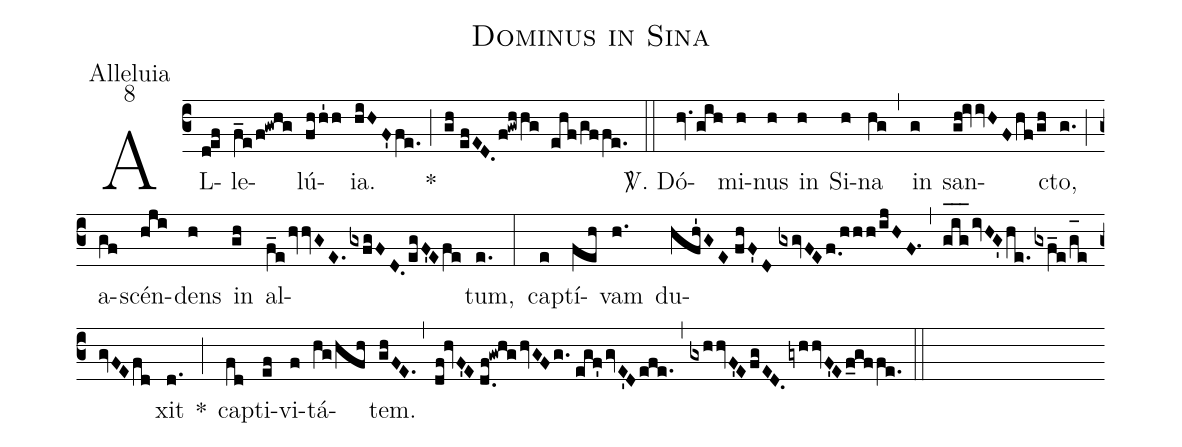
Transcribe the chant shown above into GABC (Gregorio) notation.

name:Dominus in Sina;
office-part:Alleluia;
mode:8;
%%
(c3) AL(def)le(f_e/f!gwhg)lú(fhh'1h){ia}.(hiHF'fe.) <clear>*(;) (gh//efED.f!gwhhg ehf/gffe.) (::) <sp>V/</sp>. Dó(hv.gih)mi(h)nus(h) in(h) Si(h)na(hg) (,) in(g) san(gh!ivvHFhf/gh)cto,(g.) (;) a(gf)scén(hji)dens(h) in(gh) al(f_ehvvGE.gxfgFD.egF'Efe)tum,(e.) (:) ca(e)ptí(feh)vam(h.) du(hfh'GE//fhF'D//gxgvFEf.0/[-0.5]hhh/ijHF.1)(,)(g_[oh:h]i_[oh:h]g_[oh:h]ivHG'he.gxf_e/g_[oh:h]e//gvFEfd)xit(d.) *(;) ca(fd)pti(ef)vi(f)tá(hg/hfh)tem.(ghFE.) (,) (df!hvF'E//d.0f!gwhghvGFg.//egf'/!gvE'Defe.) (,) (gxhhvF'EfgED.gyhhvF'Ef_gffe.) (::)
